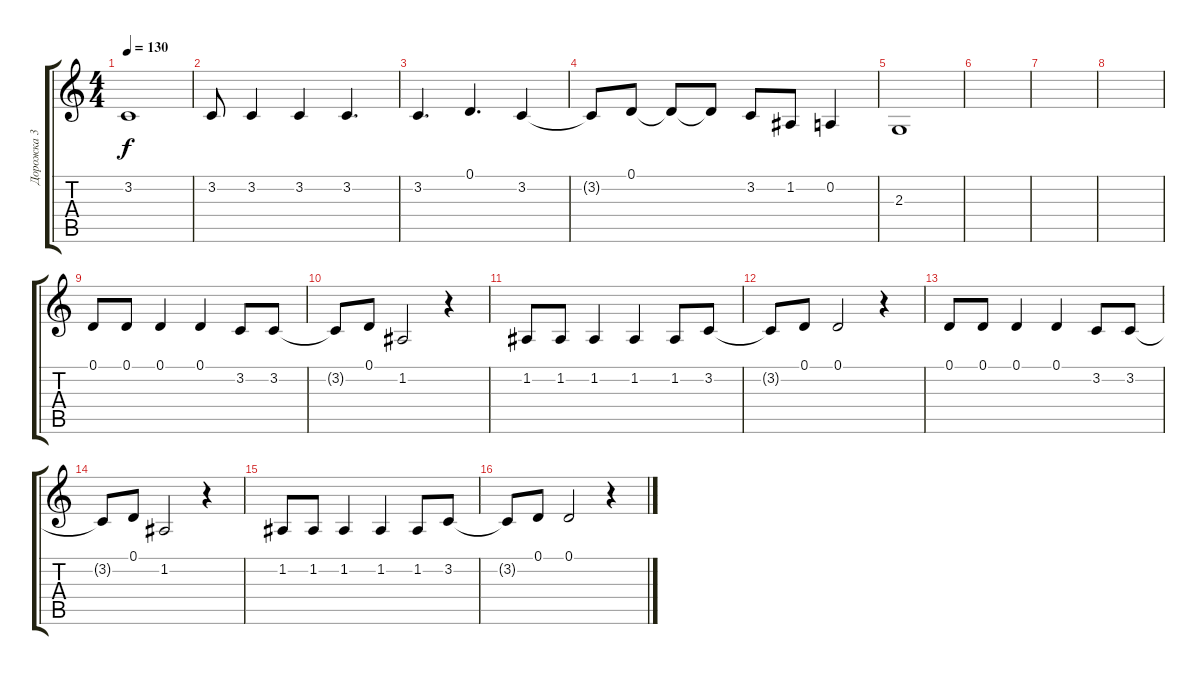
\track ("Дорожка 3" "Дорожка 3") {instrument viola}
\staff {score tabs}
\tuning (D4 A3 F3 C3 G2 C2) {hide}
\ts (4 4)
\tempo 130
\clef g2
\ks c
3.2.1{dy f} |
3.2.8 3.2.4 3.2.4 3.2.4{d} |
3.2.4{d} 0.1.4{d} 3.2.4 |
3.2{t}.8 0.1.8 0.1{t}.8 0.1{t}.8 3.2.8 1.2.8 0.2.4 |
2.3.1 |
|
|
|
0.1.8 0.1.8 0.1.4 0.1.4 3.2.8 3.2.8 |
3.2{t}.8 0.1.8 1.2.2 r.4 |
1.2.8 1.2.8 1.2.4 1.2.4 1.2.8 3.2.8 |
3.2{t}.8 0.1.8 0.1.2 r.4 |
0.1.8 0.1.8 0.1.4 0.1.4 3.2.8 3.2.8 |
3.2{t}.8 0.1.8 1.2.2 r.4 |
1.2.8 1.2.8 1.2.4 1.2.4 1.2.8 3.2.8 |
3.2{t}.8 0.1.8 0.1.2 r.4
